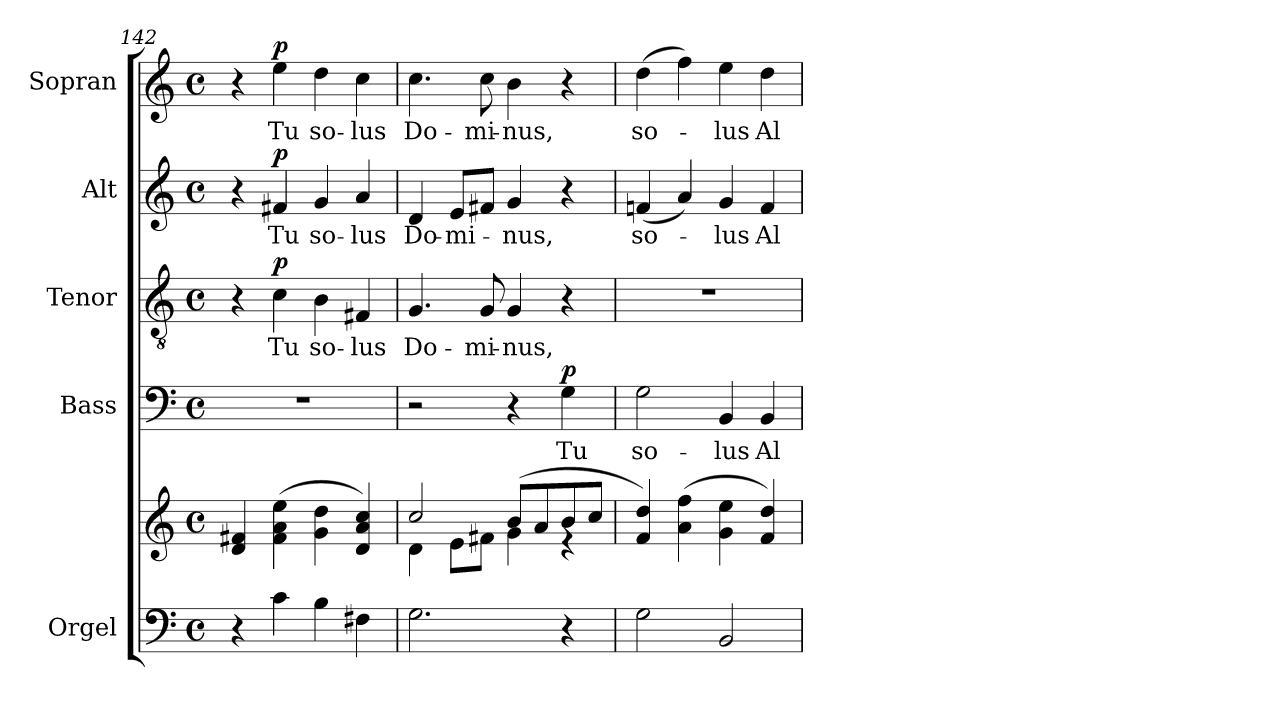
**kern	**kern	**kern	**text	**dynam	**kern	**text	**dynam	**kern	**text	**dynam	**kern	**text	**dynam
*part5	*part5	*part4	*part4	*part4	*part3	*part3	*part3	*part2	*part2	*part2	*part1	*part1	*part1
*staff6	*staff5	*staff4	*staff4	*staff4	*staff3	*staff3	*staff3	*staff2	*staff2	*staff2	*staff1	*staff1	*staff1
*I"Orgel	*	*I"Bass	*	*	*I"Tenor	*	*	*I"Alt	*	*	*I"Sopran	*	*
*I'Org.	*	*I'B.	*	*	*I'T.	*	*	*I'A.	*	*	*I'S.	*	*
*clefF4	*clefG2	*clefF4	*	*	*clefGv2	*	*	*clefG2	*	*	*clefG2	*	*
*k[]	*k[]	*k[]	*	*	*k[]	*	*	*k[]	*	*	*k[]	*	*
*C:	*C:	*C:	*	*	*C:	*	*	*C:	*	*	*C:	*	*
*M4/4	*M4/4	*M4/4	*	*	*M4/4	*	*	*M4/4	*	*	*M4/4	*	*
*met(c)	*met(c)	*met(c)	*	*	*met(c)	*	*	*met(c)	*	*	*met(c)	*	*
=142	=142	=142	=142	=142	=142	=142	=142	=142	=142	=142	=142	=142	=142
4r	4d/ 4f#X/	1r	.	.	4r	.	.	4r	.	.	4r	.	.
!	!	!	!	!	!	!LO:LY:b	!LO:DY:a	!	!LO:LY:b	!LO:DY:a	!	!LO:LY:b	!LO:DY:a
4c\	(>4f#\ 4a\ 4ee\	.	.	.	4c\	Tu	p	4f#X/	Tu	p	4ee\	Tu	p
!	!	!	!	!	!	!LO:LY:b	!	!	!LO:LY:b	!	!	!LO:LY:b	!
4B\	4g\ 4dd\	.	.	.	4B\	so-	.	4g/	so-	.	4dd\	so-	.
!	!	!	!	!	!	!LO:LY:b	!	!	!LO:LY:b	!	!	!LO:LY:b	!
4F#X\	4d/ 4a/ 4cc/)	.	.	.	4F#X/	-lus	.	4a/	-lus	.	4cc\	-lus	.
=143	=143	=143	=143	=143	=143	=143	=143	=143	=143	=143	=143	=143	=143
*	*^	*	*	*	*	*	*	*	*	*	*	*	*
!	!	!	!	!	!	!	!LO:LY:b	!	!	!LO:LY:b	!	!	!LO:LY:b	!
2.G\	2cc/	4d\	2r	.	.	4.G/	Do-	.	4d/	Do-	.	4.cc\	Do-	.
!	!	!	!	!	!	!	!	!	!	!LO:LY:b	!	!	!	!
.	.	8e\L	.	.	.	.	.	.	8e/L	-mi-	.	.	.	.
!	!	!	!	!	!	!	!LO:LY:b	!	!	!	!	!	!LO:LY:b	!
.	.	8f#X\J	.	.	.	8G/	-mi-	.	8f#X/J	.	.	8cc\	-mi-	.
!	!	!	!	!	!	!	!LO:LY:b	!	!	!LO:LY:b	!	!	!LO:LY:b	!
.	(>8b/L	4g\	4r	.	.	4G/	-nus,	.	4g/	-nus,	.	4b\	-nus,	.
.	8a/	.	.	.	.	.	.	.	.	.	.	.	.	.
!	!	!	!	!LO:LY:b	!LO:DY:a	!	!	!	!	!	!	!	!	!
4r	8b/	4rd	4G\	Tu	p	4r	.	.	4r	.	.	4r	.	.
.	8cc/J	.	.	.	.	.	.	.	.	.	.	.	.	.
*	*v	*v	*	*	*	*	*	*	*	*	*	*	*	*
=144	=144	=144	=144	=144	=144	=144	=144	=144	=144	=144	=144	=144	=144
!	!	!	!LO:LY:b	!	!	!	!	!	!LO:LY:b	!	!	!LO:LY:b	!
2G\	4f/ 4dd/)	2G\	so-	.	1r	.	.	(<4fn/	so-	.	(>4dd\	so-	.
.	(>4a\ 4ff\	.	.	.	.	.	.	4a/)	.	.	4ff\)	.	.
!	!	!	!LO:LY:b	!	!	!	!	!	!LO:LY:b	!	!	!LO:LY:b	!
2BB/	4g\ 4ee\	4BB/	-lus	.	.	.	.	4g/	-lus	.	4ee\	-lus	.
!	!	!	!LO:LY:b	!	!	!	!	!	!LO:LY:b	!	!	!LO:LY:b	!
.	4f/ 4dd/)	4BB/	Al-	.	.	.	.	4f/	Al-	.	4dd\	Al-	.
=	=	=	=	=	=	=	=	=	=	=	=	=	=
*-	*-	*-	*-	*-	*-	*-	*-	*-	*-	*-	*-	*-	*-
